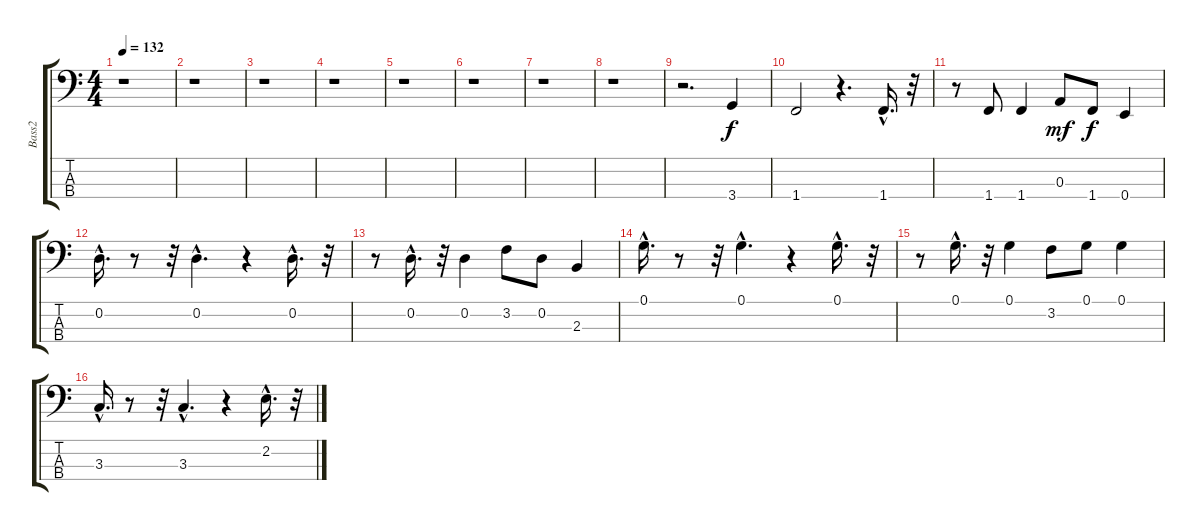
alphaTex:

\track ("Bass2" "Bass2") {instrument electricbassfinger}
\staff {score tabs}
\tuning (G2 D2 A1 E1) {hide}
\ts (4 4)
\tempo 132
\clef f4
\ks c
r.1{dy f instrument electricbassfinger} |
r.1 |
r.1 |
r.1 |
r.1 |
r.1 |
r.1 |
r.1 |
r.2{d} 3.4.4 |
1.4.2 r.4{d} 1.4{hac}.16{d} r.32 |
r.8 1.4.8 1.4.4 0.3.8{dy mf} 1.4.8{dy f} 0.4.4 |
0.2{hac}.16{d} r.8 r.32 0.2{hac}.4{d} r.4 0.2{hac}.16{d} r.32 |
r.8 0.2{hac}.16{d} r.32 0.2.4 3.2.8 0.2.8 2.3.4 |
0.1{hac}.16{d} r.8 r.32 0.1{hac}.4{d} r.4 0.1{hac}.16{d} r.32 |
r.8 0.1{hac}.16{d} r.32 0.1.4 3.2.8 0.1.8 0.1.4 |
3.3{hac}.16{d} r.8 r.32 3.3{hac}.4{d} r.4 2.2{hac}.16{d} r.32
